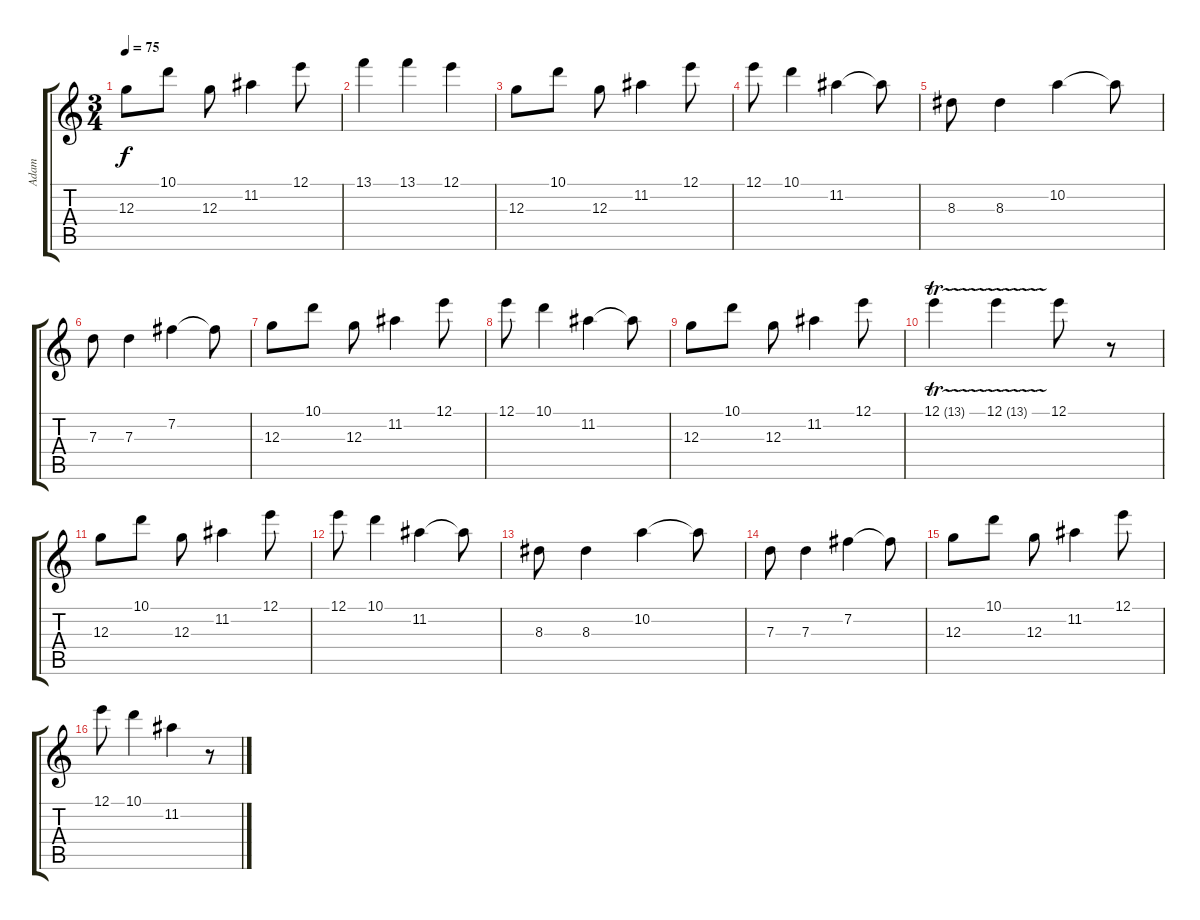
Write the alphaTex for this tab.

\track ("Adam" "Adam") {instrument distortionguitar}
\staff {score tabs}
\tuning (E4 B3 G3 D3 A2 D2) {hide}
\ts (3 4)
\tempo 75
\clef g2
\ks c
12.3.8{dy f} 10.1.8 12.3.8 11.2.4 12.1.8 |
13.1.4 13.1.4 12.1.4 |
12.3.8 10.1.8 12.3.8 11.2.4 12.1.8 |
12.1.8 10.1.4 11.2.4 11.2{t}.8 |
8.3.8 8.3.4 10.2.4 10.2{t}.8 |
7.3.8 7.3.4 7.2.4 7.2{t}.8 |
12.3.8 10.1.8 12.3.8 11.2.4 12.1.8 |
12.1.8 10.1.4 11.2.4 11.2{t}.8 |
12.3.8 10.1.8 12.3.8 11.2.4 12.1.8 |
12.1{tr (13 16)}.4 12.1{tr (13 16)}.4 12.1.8 r.8 |
12.3.8 10.1.8 12.3.8 11.2.4 12.1.8 |
12.1.8 10.1.4 11.2.4 11.2{t}.8 |
8.3.8 8.3.4 10.2.4 10.2{t}.8 |
7.3.8 7.3.4 7.2.4 7.2{t}.8 |
12.3.8{instrument electricguitarjazz} 10.1.8 12.3.8 11.2.4 12.1.8 |
12.1.8 10.1.4 11.2.4 r.8
